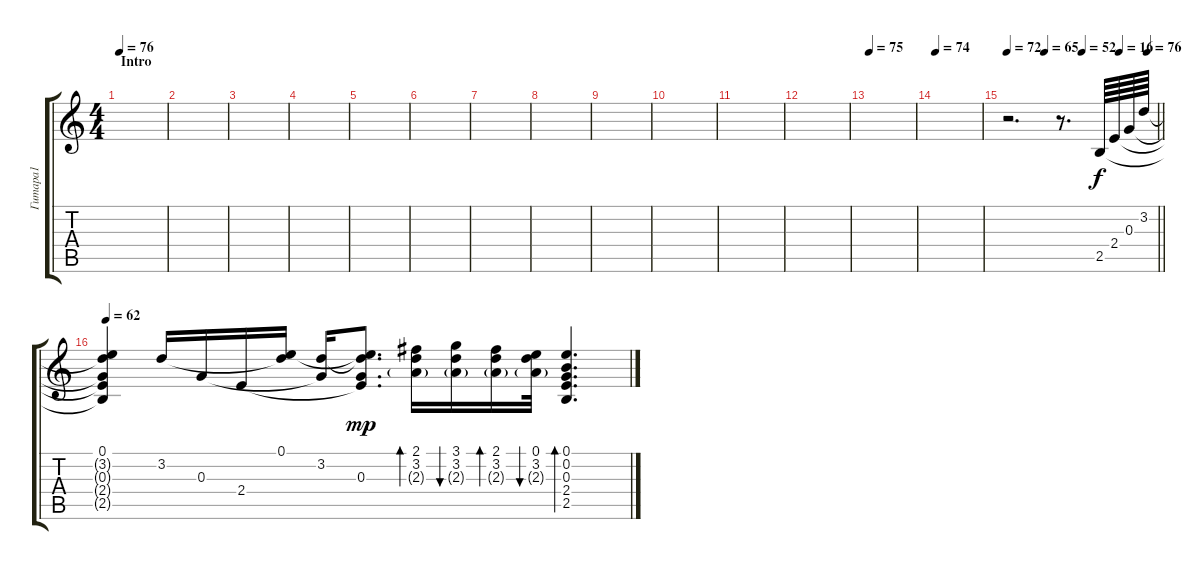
\track ("Гитара1" "Гитара1") {instrument acousticguitarsteel}
\staff {score tabs}
\tuning (E4 B3 G3 D3 A2 E2) {hide}
\ts (4 4)
\section ("" "Intro")
\tempo 76
\clef g2
\ks c
|
|
|
|
|
|
|
|
|
|
|
|
\tempo 75
|
\tempo 74
|
\tempo 72
\tempo (65 0.25)
\tempo (52 0.5)
\tempo (16 0.75)
\tempo (76 0.9375)
\barLineRight lightlight
r.2{d} r.8{d} 2.5.64 2.4.64 0.3.64 3.2.64 |
\tempo 62
(0.1 3.2{t} 0.3{t} 2.4{t} 2.5{t}).4 3.2.16 0.3.16 2.4.16 (0.1 3.2{t}).16 (3.2 0.3{t}).16 (0.1{t} 3.2{t} 0.3 2.4{t}).8{d dy mp} (2.1 3.2 2.3{g}).16{bd 30} (3.1 3.2 2.3{g}).16{bu 30} (2.1 3.2 2.3{g}).16{bd 30} (0.1 3.2 2.3{g}).32{bu 30} (0.1 0.2 0.3 2.4 2.5).4{d bd 120}
